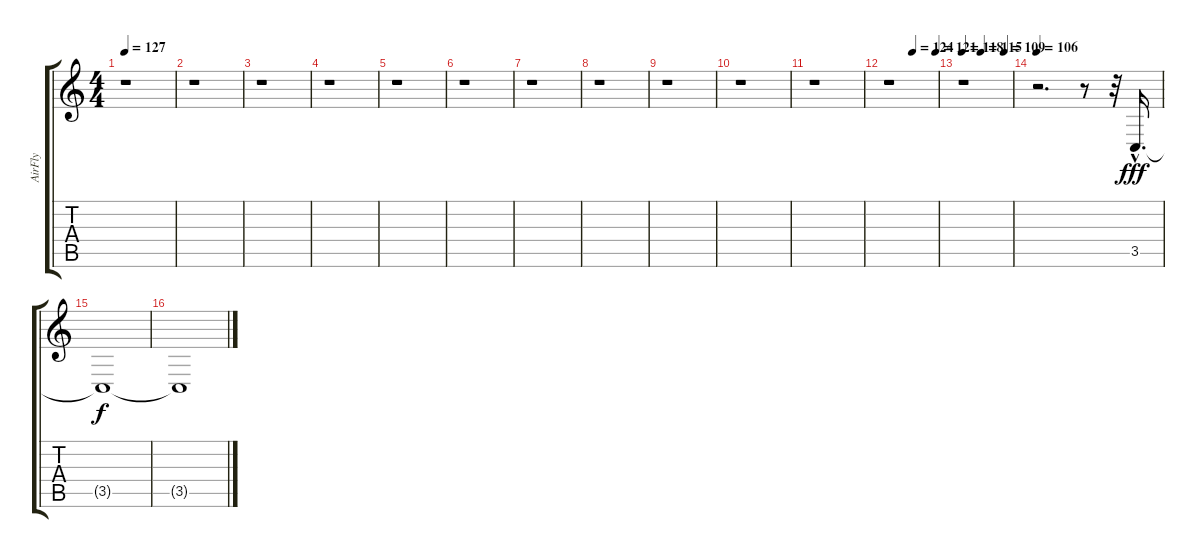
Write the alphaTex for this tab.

\track (" AirFly" " AirFly") {instrument helicopter}
\staff {score tabs}
\tuning (E4 B3 G3 D3 A2 E2) {hide}
\ts (4 4)
\tempo 127
\clef g2
\ks c
r.1{dy fff} |
r.1 |
r.1 |
r.1 |
r.1 |
r.1 |
r.1 |
r.1 |
r.1 |
r.1 |
r.1 |
\tempo (124 0.5)
\tempo (121 0.96875)
r.1 |
\tempo 118
\tempo (115 0.375)
\tempo (109 0.84375)
r.1 |
\tempo 106
r.2{d} r.8 r.32 3.5{hac}.16{d balance 8} |
3.5{t}.1{dy f} |
3.5{t}.1
